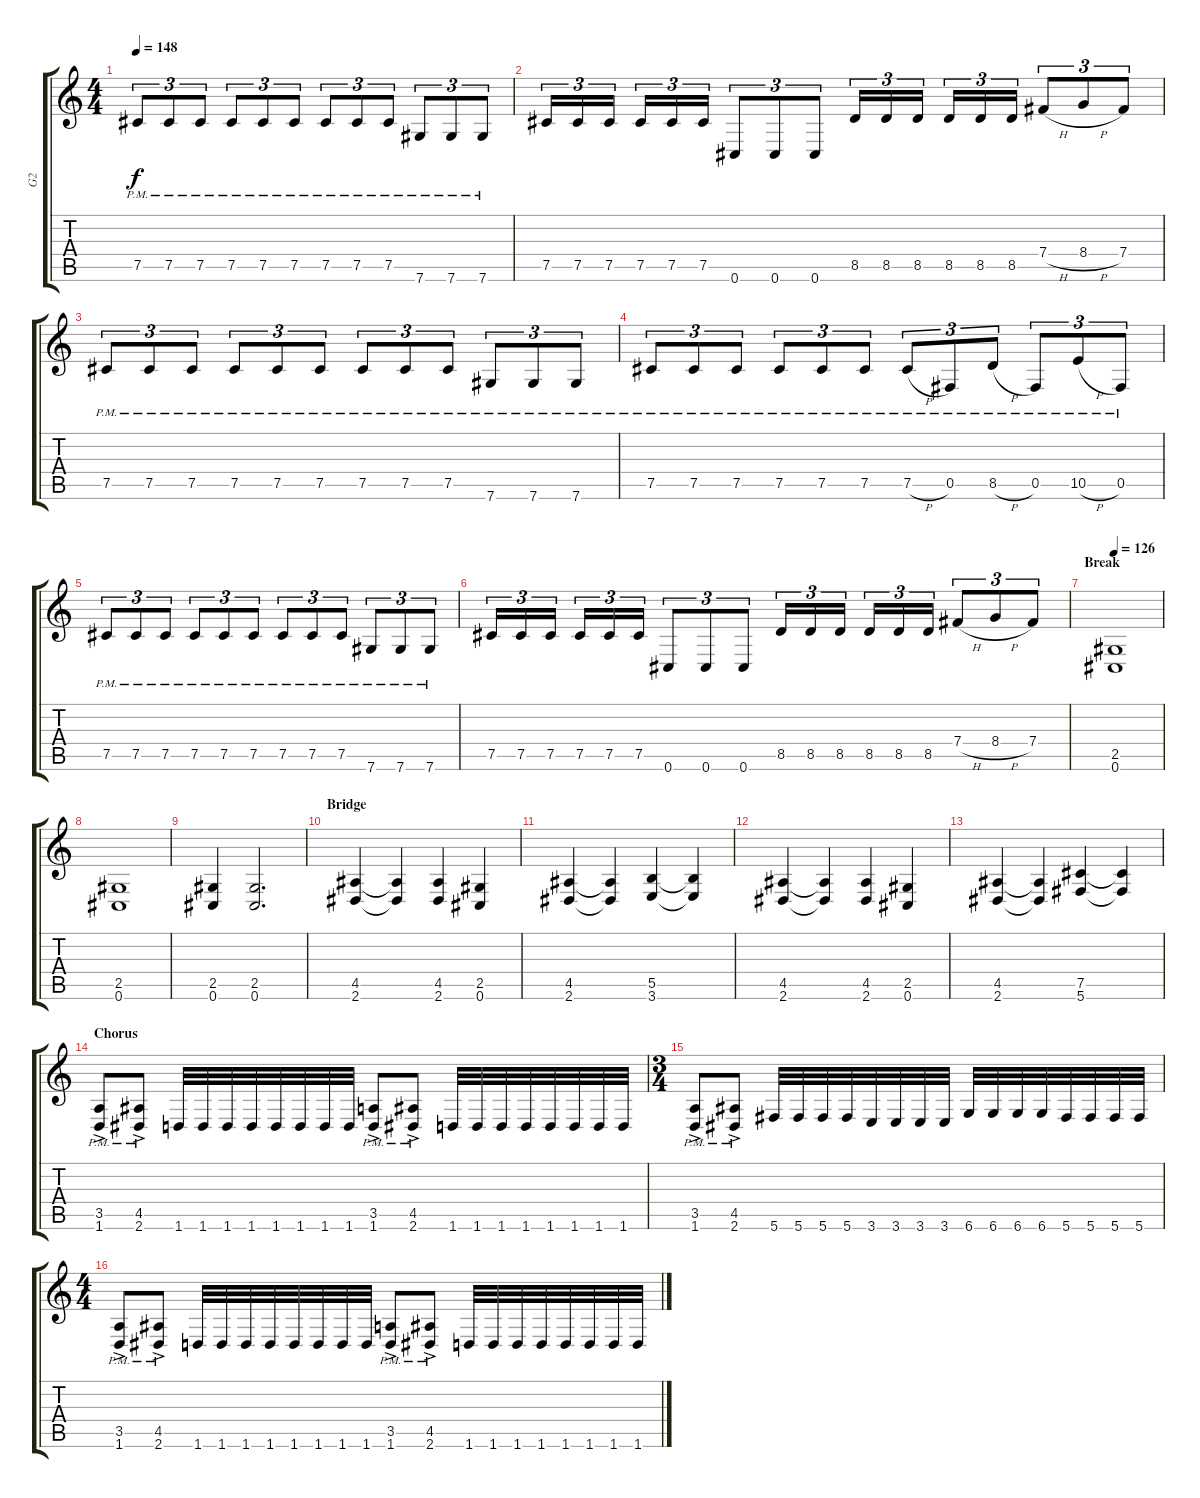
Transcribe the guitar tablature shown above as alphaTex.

\track ("G2" "G2") {instrument distortionguitar}
\staff {score tabs}
\tuning (Db4 Ab3 E3 B2 Gb2 Db2) {hide}
\ts (4 4)
\tempo 148
\clef g2
\ks c
7.5{pm}.8{tu (3 2) dy f} 7.5{pm}.8{tu (3 2)} 7.5{pm}.8{tu (3 2)} 7.5{pm}.8{tu (3 2)} 7.5{pm}.8{tu (3 2)} 7.5{pm}.8{tu (3 2)} 7.5{pm}.8{tu (3 2)} 7.5{pm}.8{tu (3 2)} 7.5{pm}.8{tu (3 2)} 7.6{pm}.8{tu (3 2)} 7.6{pm}.8{tu (3 2)} 7.6{pm}.8{tu (3 2)} |
7.5.16{tu (3 2)} 7.5.16{tu (3 2)} 7.5.16{tu (3 2)} 7.5.16{tu (3 2)} 7.5.16{tu (3 2)} 7.5.16{tu (3 2)} 0.6.8{tu (3 2)} 0.6.8{tu (3 2)} 0.6.8{tu (3 2)} 8.5.16{tu (3 2)} 8.5.16{tu (3 2)} 8.5.16{tu (3 2)} 8.5.16{tu (3 2)} 8.5.16{tu (3 2)} 8.5.16{tu (3 2)} 7.4{h}.8{tu (3 2)} 8.4{h}.8{tu (3 2)} 7.4.8{tu (3 2)} |
7.5{pm}.8{tu (3 2)} 7.5{pm}.8{tu (3 2)} 7.5{pm}.8{tu (3 2)} 7.5{pm}.8{tu (3 2)} 7.5{pm}.8{tu (3 2)} 7.5{pm}.8{tu (3 2)} 7.5{pm}.8{tu (3 2)} 7.5{pm}.8{tu (3 2)} 7.5{pm}.8{tu (3 2)} 7.6{pm}.8{tu (3 2)} 7.6{pm}.8{tu (3 2)} 7.6{pm}.8{tu (3 2)} |
7.5{pm}.8{tu (3 2)} 7.5{pm}.8{tu (3 2)} 7.5{pm}.8{tu (3 2)} 7.5{pm}.8{tu (3 2)} 7.5{pm}.8{tu (3 2)} 7.5{pm}.8{tu (3 2)} 7.5{h pm}.8{tu (3 2)} 0.5{pm}.8{tu (3 2)} 8.5{h pm}.8{tu (3 2)} 0.5{pm}.8{tu (3 2)} 10.5{h pm}.8{tu (3 2)} 0.5{pm}.8{tu (3 2)} |
7.5{pm}.8{tu (3 2)} 7.5{pm}.8{tu (3 2)} 7.5{pm}.8{tu (3 2)} 7.5{pm}.8{tu (3 2)} 7.5{pm}.8{tu (3 2)} 7.5{pm}.8{tu (3 2)} 7.5{pm}.8{tu (3 2)} 7.5{pm}.8{tu (3 2)} 7.5{pm}.8{tu (3 2)} 7.6{pm}.8{tu (3 2)} 7.6{pm}.8{tu (3 2)} 7.6{pm}.8{tu (3 2)} |
7.5.16{tu (3 2)} 7.5.16{tu (3 2)} 7.5.16{tu (3 2)} 7.5.16{tu (3 2)} 7.5.16{tu (3 2)} 7.5.16{tu (3 2)} 0.6.8{tu (3 2)} 0.6.8{tu (3 2)} 0.6.8{tu (3 2)} 8.5.16{tu (3 2)} 8.5.16{tu (3 2)} 8.5.16{tu (3 2)} 8.5.16{tu (3 2)} 8.5.16{tu (3 2)} 8.5.16{tu (3 2)} 7.4{h}.8{tu (3 2)} 8.4{h}.8{tu (3 2)} 7.4.8{tu (3 2)} |
\section ("" "Break")
\tempo 126
(2.5 0.6).1 |
(2.5 0.6).1 |
(2.5 0.6).4 (2.5 0.6).2{d} |
\section ("" "Bridge")
(4.5 2.6).4 (4.5{t} 2.6{t}).4 (4.5 2.6).4 (2.5 0.6).4 |
(4.5 2.6).4 (4.5{t} 2.6{t}).4 (5.5 3.6).4 (5.5{t} 3.6{t}).4 |
(4.5 2.6).4 (4.5{t} 2.6{t}).4 (4.5 2.6).4 (2.5 0.6).4 |
(4.5 2.6).4 (4.5{t} 2.6{t}).4 (7.5 5.6).4 (7.5{t} 5.6{t}).4 |
\section ("" "Chorus")
(3.5{ac pm} 1.6{ac pm}).8 (4.5{ac pm} 2.6{ac pm}).8 1.6.32 1.6.32 1.6.32 1.6.32 1.6.32 1.6.32 1.6.32 1.6.32 (3.5{ac pm} 1.6{ac pm}).8 (4.5{ac pm} 2.6{ac pm}).8 1.6.32 1.6.32 1.6.32 1.6.32 1.6.32 1.6.32 1.6.32 1.6.32 |
\ts (3 4)
(3.5{ac pm} 1.6{ac pm}).8 (4.5{ac pm} 2.6{ac pm}).8 5.6.32 5.6.32 5.6.32 5.6.32 3.6.32 3.6.32 3.6.32 3.6.32 6.6.32 6.6.32 6.6.32 6.6.32 5.6.32 5.6.32 5.6.32 5.6.32 |
\ts (4 4)
(3.5{ac pm} 1.6{ac pm}).8 (4.5{ac pm} 2.6{ac pm}).8 1.6.32 1.6.32 1.6.32 1.6.32 1.6.32 1.6.32 1.6.32 1.6.32 (3.5{ac pm} 1.6{ac pm}).8 (4.5{ac pm} 2.6{ac pm}).8 1.6.32 1.6.32 1.6.32 1.6.32 1.6.32 1.6.32 1.6.32 1.6.32
